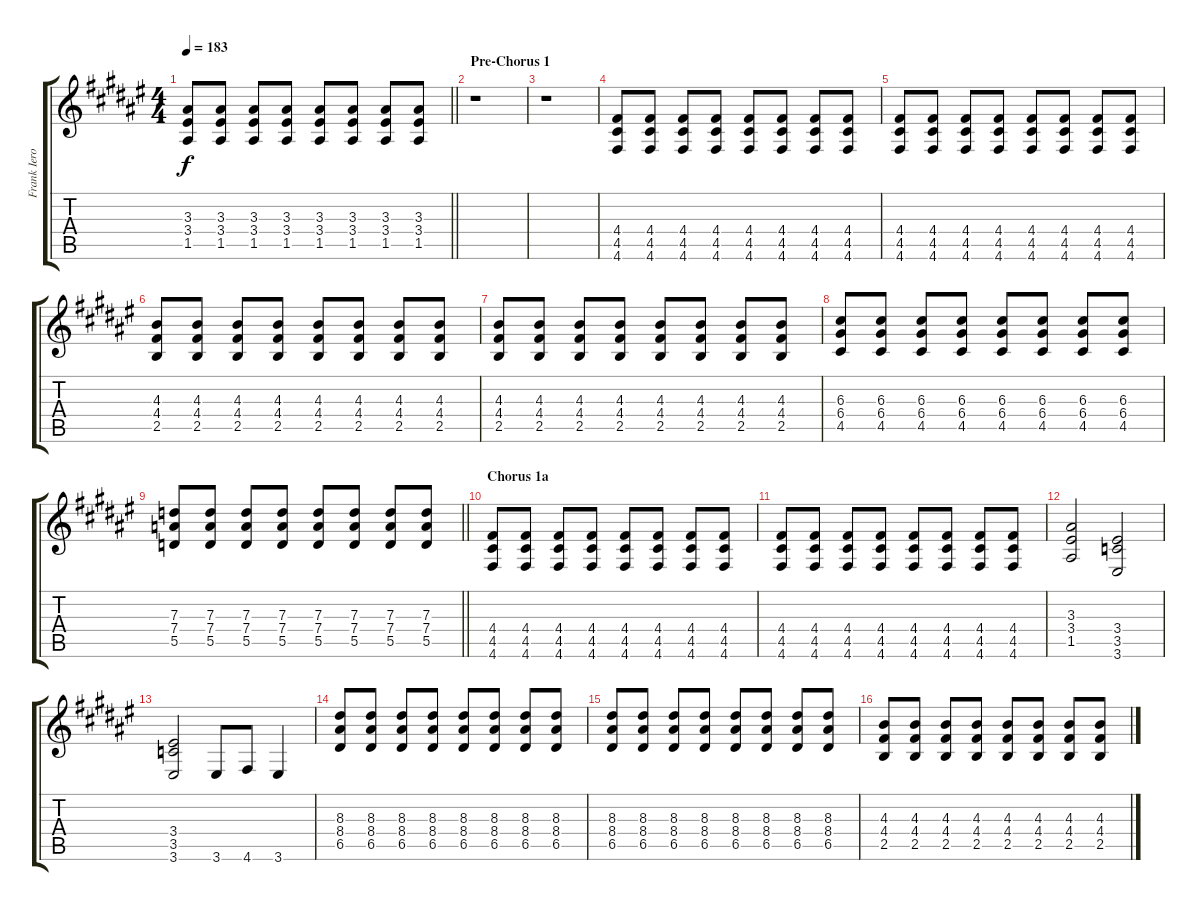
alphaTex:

\track ("Frank Iero" "Frank Iero") {instrument overdrivenguitar}
\staff {score tabs}
\tuning (E4 B3 G3 D3 A2 D2) {hide}
\ts (4 4)
\tempo 183
\clef g2
\barLineRight lightlight
\ks d#minor
(3.3 3.4 1.5).8{dy f} (3.3 3.4 1.5).8 (3.3 3.4 1.5).8 (3.3 3.4 1.5).8 (3.3 3.4 1.5).8 (3.3 3.4 1.5).8 (3.3 3.4 1.5).8 (3.3 3.4 1.5).8 |
\section ("" "Pre-Chorus 1")
r.1 |
r.1 |
(4.4 4.5 4.6).8 (4.4 4.5 4.6).8 (4.4 4.5 4.6).8 (4.4 4.5 4.6).8 (4.4 4.5 4.6).8 (4.4 4.5 4.6).8 (4.4 4.5 4.6).8 (4.4 4.5 4.6).8 |
(4.4 4.5 4.6).8 (4.4 4.5 4.6).8 (4.4 4.5 4.6).8 (4.4 4.5 4.6).8 (4.4 4.5 4.6).8 (4.4 4.5 4.6).8 (4.4 4.5 4.6).8 (4.4 4.5 4.6).8 |
(4.3 4.4 2.5).8 (4.3 4.4 2.5).8 (4.3 4.4 2.5).8 (4.3 4.4 2.5).8 (4.3 4.4 2.5).8 (4.3 4.4 2.5).8 (4.3 4.4 2.5).8 (4.3 4.4 2.5).8 |
(4.3 4.4 2.5).8 (4.3 4.4 2.5).8 (4.3 4.4 2.5).8 (4.3 4.4 2.5).8 (4.3 4.4 2.5).8 (4.3 4.4 2.5).8 (4.3 4.4 2.5).8 (4.3 4.4 2.5).8 |
(6.3 6.4 4.5).8 (6.3 6.4 4.5).8 (6.3 6.4 4.5).8 (6.3 6.4 4.5).8 (6.3 6.4 4.5).8 (6.3 6.4 4.5).8 (6.3 6.4 4.5).8 (6.3 6.4 4.5).8 |
\barLineRight lightlight
(7.3 7.4 5.5).8 (7.3 7.4 5.5).8 (7.3 7.4 5.5).8 (7.3 7.4 5.5).8 (7.3 7.4 5.5).8 (7.3 7.4 5.5).8 (7.3 7.4 5.5).8 (7.3 7.4 5.5).8 |
\section ("" "Chorus 1a")
(4.4 4.5 4.6).8 (4.4 4.5 4.6).8 (4.4 4.5 4.6).8 (4.4 4.5 4.6).8 (4.4 4.5 4.6).8 (4.4 4.5 4.6).8 (4.4 4.5 4.6).8 (4.4 4.5 4.6).8 |
(4.4 4.5 4.6).8 (4.4 4.5 4.6).8 (4.4 4.5 4.6).8 (4.4 4.5 4.6).8 (4.4 4.5 4.6).8 (4.4 4.5 4.6).8 (4.4 4.5 4.6).8 (4.4 4.5 4.6).8 |
(3.3 3.4 1.5).2 (3.4 3.5 3.6).2 |
(3.4 3.5 3.6).2 3.6.8 4.6.8 3.6.4 |
(8.3 8.4 6.5).8 (8.3 8.4 6.5).8 (8.3 8.4 6.5).8 (8.3 8.4 6.5).8 (8.3 8.4 6.5).8 (8.3 8.4 6.5).8 (8.3 8.4 6.5).8 (8.3 8.4 6.5).8 |
(8.3 8.4 6.5).8 (8.3 8.4 6.5).8 (8.3 8.4 6.5).8 (8.3 8.4 6.5).8 (8.3 8.4 6.5).8 (8.3 8.4 6.5).8 (8.3 8.4 6.5).8 (8.3 8.4 6.5).8 |
(4.3 4.4 2.5).8 (4.3 4.4 2.5).8 (4.3 4.4 2.5).8 (4.3 4.4 2.5).8 (4.3 4.4 2.5).8 (4.3 4.4 2.5).8 (4.3 4.4 2.5).8 (4.3 4.4 2.5).8
